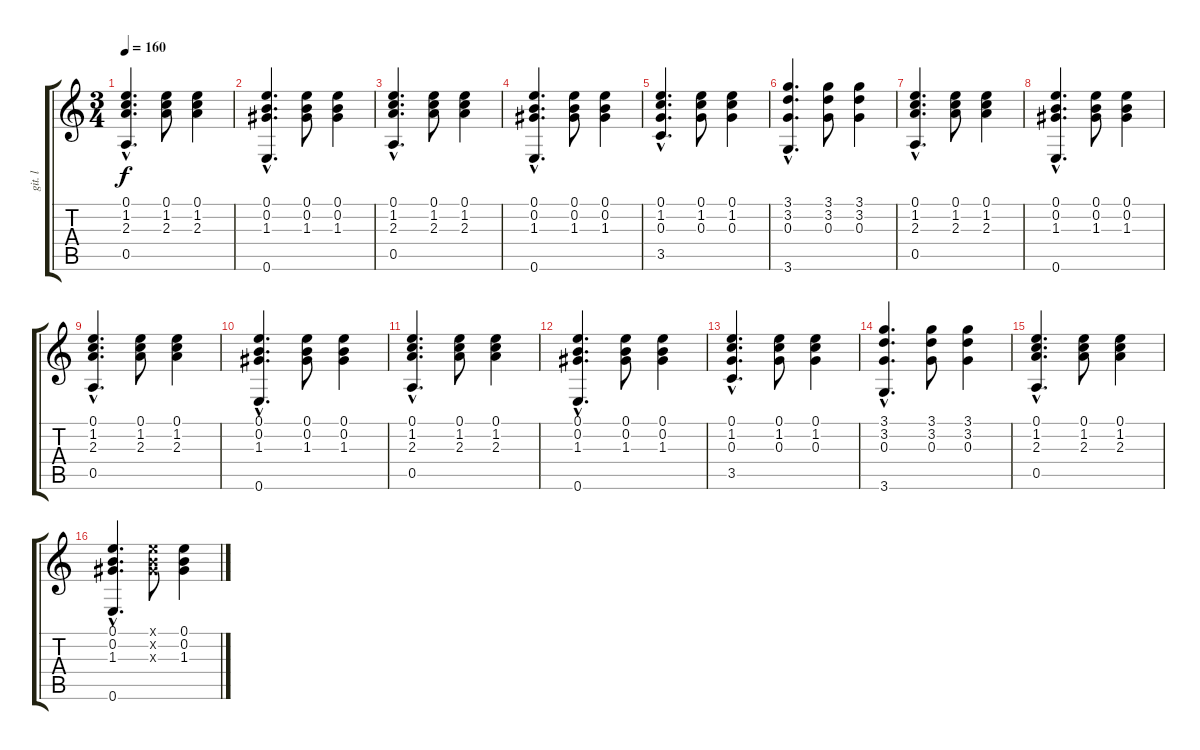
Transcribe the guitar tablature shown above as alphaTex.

\track ("git. l" "git. l") {instrument electricguitarclean}
\staff {score tabs}
\tuning (E4 B3 G3 D3 A2 E2) {hide}
\ts (3 4)
\tempo 160
\clef g2
\ks c
(0.1{hac} 1.2{hac} 2.3{hac} 0.5{hac}).4{d dy f} (0.1 1.2 2.3).8 (0.1 1.2 2.3).4 |
(0.1{hac} 0.2{hac} 1.3{hac} 0.6{hac}).4{d} (0.1 0.2 1.3).8 (0.1 0.2 1.3).4 |
(0.1{hac} 1.2{hac} 2.3{hac} 0.5{hac}).4{d} (0.1 1.2 2.3).8 (0.1 1.2 2.3).4 |
(0.1{hac} 0.2{hac} 1.3{hac} 0.6{hac}).4{d} (0.1 0.2 1.3).8 (0.1 0.2 1.3).4 |
(0.1{hac} 1.2{hac} 0.3{hac} 3.5{hac}).4{d} (0.1 1.2 0.3).8 (0.1 1.2 0.3).4 |
(3.1{hac} 3.2{hac} 0.3{hac} 3.6{hac}).4{d} (3.1 3.2 0.3).8 (3.1 3.2 0.3).4 |
(0.1{hac} 1.2{hac} 2.3{hac} 0.5{hac}).4{d} (0.1 1.2 2.3).8 (0.1 1.2 2.3).4 |
(0.1{hac} 0.2{hac} 1.3{hac} 0.6{hac}).4{d} (0.1 0.2 1.3).8 (0.1 0.2 1.3).4 |
(0.1{hac} 1.2{hac} 2.3{hac} 0.5{hac}).4{d} (0.1 1.2 2.3).8 (0.1 1.2 2.3).4 |
(0.1{hac} 0.2{hac} 1.3{hac} 0.6{hac}).4{d} (0.1 0.2 1.3).8 (0.1 0.2 1.3).4 |
(0.1{hac} 1.2{hac} 2.3{hac} 0.5{hac}).4{d} (0.1 1.2 2.3).8 (0.1 1.2 2.3).4 |
(0.1{hac} 0.2{hac} 1.3{hac} 0.6{hac}).4{d} (0.1 0.2 1.3).8 (0.1 0.2 1.3).4 |
(0.1{hac} 1.2{hac} 0.3{hac} 3.5{hac}).4{d} (0.1 1.2 0.3).8 (0.1 1.2 0.3).4 |
(3.1{hac} 3.2{hac} 0.3{hac} 3.6{hac}).4{d} (3.1 3.2 0.3).8 (3.1 3.2 0.3).4 |
(0.1{hac} 1.2{hac} 2.3{hac} 0.5{hac}).4{d} (0.1 1.2 2.3).8 (0.1 1.2 2.3).4 |
(0.1{hac} 0.2{hac} 1.3{hac} 0.6{hac}).4{d} (0.1{x} 0.2{x} 1.3{x}).8 (0.1 0.2 1.3).4
